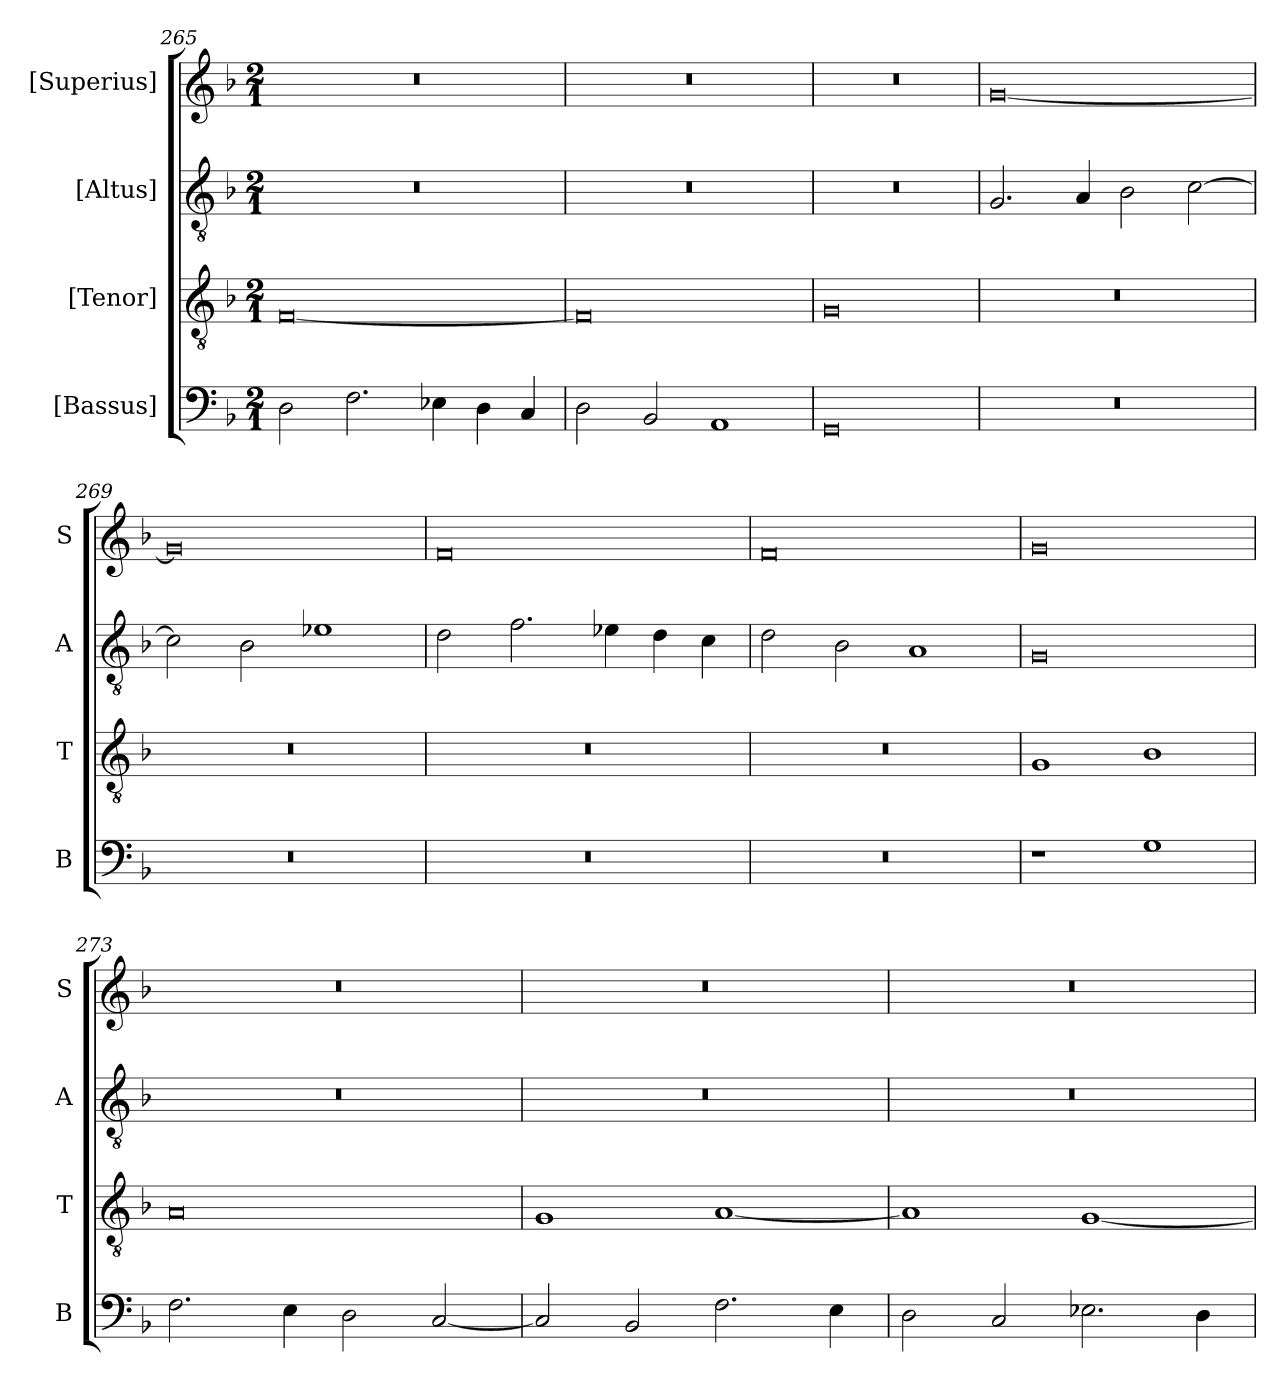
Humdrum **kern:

**kern	**kern	**kern	**kern
*part4	*part3	*part2	*part1
*staff4	*staff3	*staff2	*staff1
*I"[Bassus]	*I"[Tenor]	*I"[Altus]	*I"[Superius]
*I'B	*I'T	*I'A	*I'S
*clefF4	*clefGv2	*clefGv2	*clefG2
*k[b-]	*k[b-]	*k[b-]	*k[b-]
*M2/1	*M2/1	*M2/1	*M2/1
=265	=265	=265	=265
2D	[0F	0r	0r
2.F	.	.	.
4E-X	.	.	.
4D	.	.	.
4C	.	.	.
=266	=266	=266	=266
2D	0F]	0r	0r
2BB-	.	.	.
1AA	.	.	.
=267	=267	=267	=267
0GG	0G	0r	0r
=268	=268	=268	=268
0r	0r	2.G	[0g
.	.	4A	.
.	.	2B-	.
.	.	[2c	.
=269	=269	=269	=269
0r	0r	2c]	0g]
.	.	2B-	.
.	.	1e-X	.
=270	=270	=270	=270
0r	0r	2d	0f
.	.	2.f	.
.	.	4e-X	.
.	.	4d	.
.	.	4c	.
=271	=271	=271	=271
0r	0r	2d	0f
.	.	2B-	.
.	.	1A	.
=272	=272	=272	=272
1r	1G	0G	0g
1G	1B-	.	.
=273	=273	=273	=273
2.F	0A	0r	0r
4E	.	.	.
2D	.	.	.
[2C	.	.	.
=274	=274	=274	=274
2C]	1G	0r	0r
2BB-	.	.	.
2.F	[1A	.	.
4E	.	.	.
=275	=275	=275	=275
2D	1A]	0r	0r
2C	.	.	.
2.E-X	[1G	.	.
4D	.	.	.
=	=	=	=
*-	*-	*-	*-
